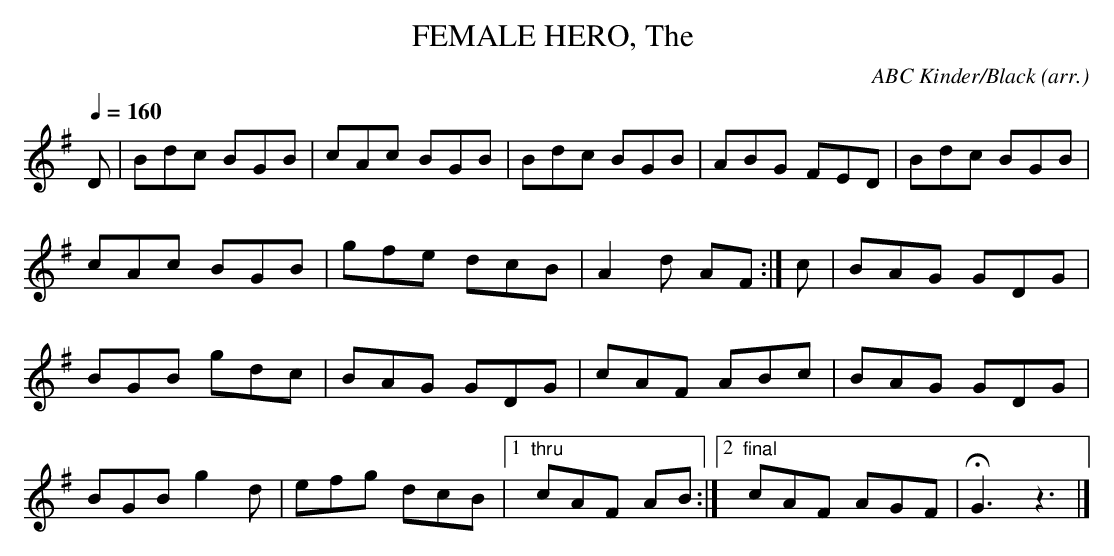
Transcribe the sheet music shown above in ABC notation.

X:1
T:FEMALE HERO, The \
C:ABC Kinder/Black (arr.)\
M:6/8\
L:1/8\
Q:1/4=160\
K:G\
D|Bdc BGB|cAc BGB|Bdc BGB|ABG FED|\
Bdc BGB|cAc BGB|gfe dcB|A2d AF :|\
c|BAG GDG|BGB gdc|BAG GDG|cAF ABc|\
BAG GDG|BGB g2d|efg dcB|1 "thru"cAF AB:|\
[2 "final"cAF AGF|HG3z3|]\
\
\
